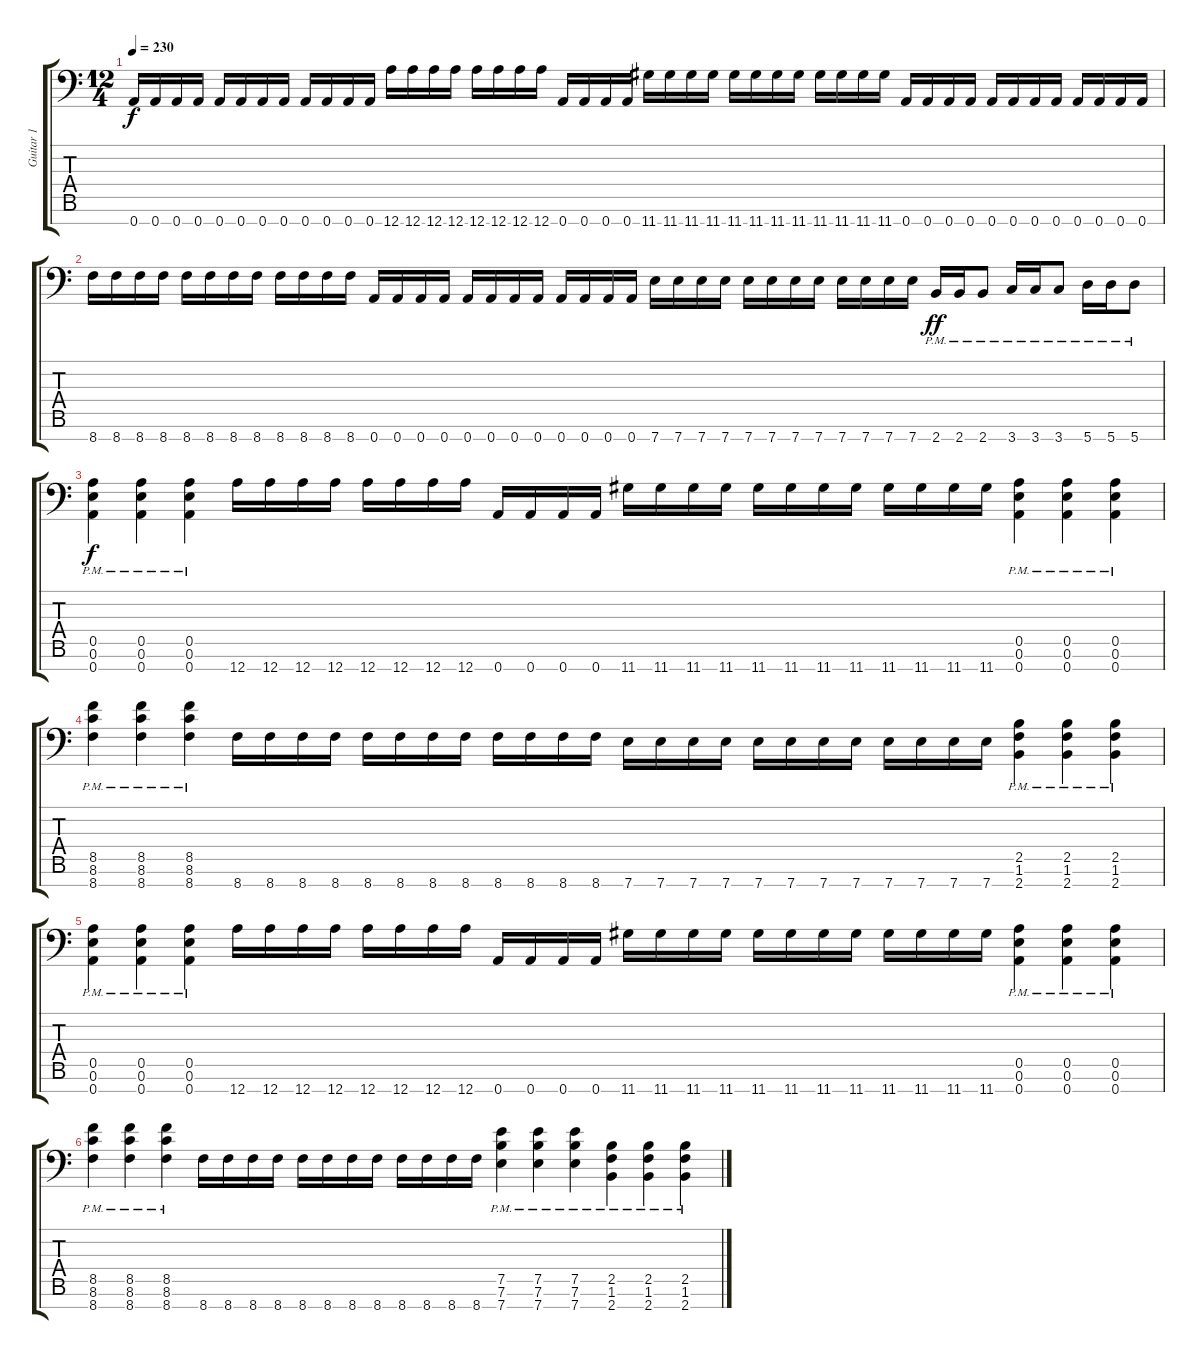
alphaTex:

\track ("Guitar 1" "Guitar 1") {instrument distortionguitar}
\staff {score tabs}
\tuning (E4 B3 G3 D3 A2 E2 A1) {hide}
\ts (12 4)
\tempo 230
\clef f4
\ks c
0.7.16{dy f} 0.7.16 0.7.16 0.7.16 0.7.16 0.7.16 0.7.16 0.7.16 0.7.16 0.7.16 0.7.16 0.7.16 12.7.16 12.7.16 12.7.16 12.7.16 12.7.16 12.7.16 12.7.16 12.7.16 0.7.16 0.7.16 0.7.16 0.7.16 11.7.16 11.7.16 11.7.16 11.7.16 11.7.16 11.7.16 11.7.16 11.7.16 11.7.16 11.7.16 11.7.16 11.7.16 0.7.16 0.7.16 0.7.16 0.7.16 0.7.16 0.7.16 0.7.16 0.7.16 0.7.16 0.7.16 0.7.16 0.7.16 |
8.7.16 8.7.16 8.7.16 8.7.16 8.7.16 8.7.16 8.7.16 8.7.16 8.7.16 8.7.16 8.7.16 8.7.16 0.7.16 0.7.16 0.7.16 0.7.16 0.7.16 0.7.16 0.7.16 0.7.16 0.7.16 0.7.16 0.7.16 0.7.16 7.7.16 7.7.16 7.7.16 7.7.16 7.7.16 7.7.16 7.7.16 7.7.16 7.7.16 7.7.16 7.7.16 7.7.16 2.7{pm}.16{dy ff} 2.7{pm}.16 2.7{pm}.8 3.7{pm}.16 3.7{pm}.16 3.7{pm}.8 5.7{pm}.16 5.7{pm}.16 5.7{pm}.8 |
(0.5{pm} 0.6{pm} 0.7{pm}).4{dy f} (0.5{pm} 0.6{pm} 0.7{pm}).4 (0.5{pm} 0.6{pm} 0.7{pm}).4 12.7.16 12.7.16 12.7.16 12.7.16 12.7.16 12.7.16 12.7.16 12.7.16 0.7.16 0.7.16 0.7.16 0.7.16 11.7.16 11.7.16 11.7.16 11.7.16 11.7.16 11.7.16 11.7.16 11.7.16 11.7.16 11.7.16 11.7.16 11.7.16 (0.5{pm} 0.6{pm} 0.7{pm}).4 (0.5{pm} 0.6{pm} 0.7{pm}).4 (0.5{pm} 0.6{pm} 0.7{pm}).4 |
(8.5{pm} 8.6{pm} 8.7{pm}).4 (8.5{pm} 8.6{pm} 8.7{pm}).4 (8.5{pm} 8.6{pm} 8.7{pm}).4 8.7.16 8.7.16 8.7.16 8.7.16 8.7.16 8.7.16 8.7.16 8.7.16 8.7.16 8.7.16 8.7.16 8.7.16 7.7.16 7.7.16 7.7.16 7.7.16 7.7.16 7.7.16 7.7.16 7.7.16 7.7.16 7.7.16 7.7.16 7.7.16 (2.5{pm} 1.6{pm} 2.7{pm}).4 (2.5{pm} 1.6{pm} 2.7{pm}).4 (2.5{pm} 1.6{pm} 2.7{pm}).4 |
(0.5{pm} 0.6{pm} 0.7{pm}).4 (0.5{pm} 0.6{pm} 0.7{pm}).4 (0.5{pm} 0.6{pm} 0.7{pm}).4 12.7.16 12.7.16 12.7.16 12.7.16 12.7.16 12.7.16 12.7.16 12.7.16 0.7.16 0.7.16 0.7.16 0.7.16 11.7.16 11.7.16 11.7.16 11.7.16 11.7.16 11.7.16 11.7.16 11.7.16 11.7.16 11.7.16 11.7.16 11.7.16 (0.5{pm} 0.6{pm} 0.7{pm}).4 (0.5{pm} 0.6{pm} 0.7{pm}).4 (0.5{pm} 0.6{pm} 0.7{pm}).4 |
(8.5{pm} 8.6{pm} 8.7{pm}).4 (8.5{pm} 8.6{pm} 8.7{pm}).4 (8.5{pm} 8.6{pm} 8.7{pm}).4 8.7.16 8.7.16 8.7.16 8.7.16 8.7.16 8.7.16 8.7.16 8.7.16 8.7.16 8.7.16 8.7.16 8.7.16 (7.5{pm} 7.6{pm} 7.7{pm}).4 (7.5{pm} 7.6{pm} 7.7{pm}).4 (7.5{pm} 7.6{pm} 7.7{pm}).4 (2.5{pm} 1.6{pm} 2.7{pm}).4 (2.5{pm} 1.6{pm} 2.7{pm}).4 (2.5{pm} 1.6{pm} 2.7{pm}).4
